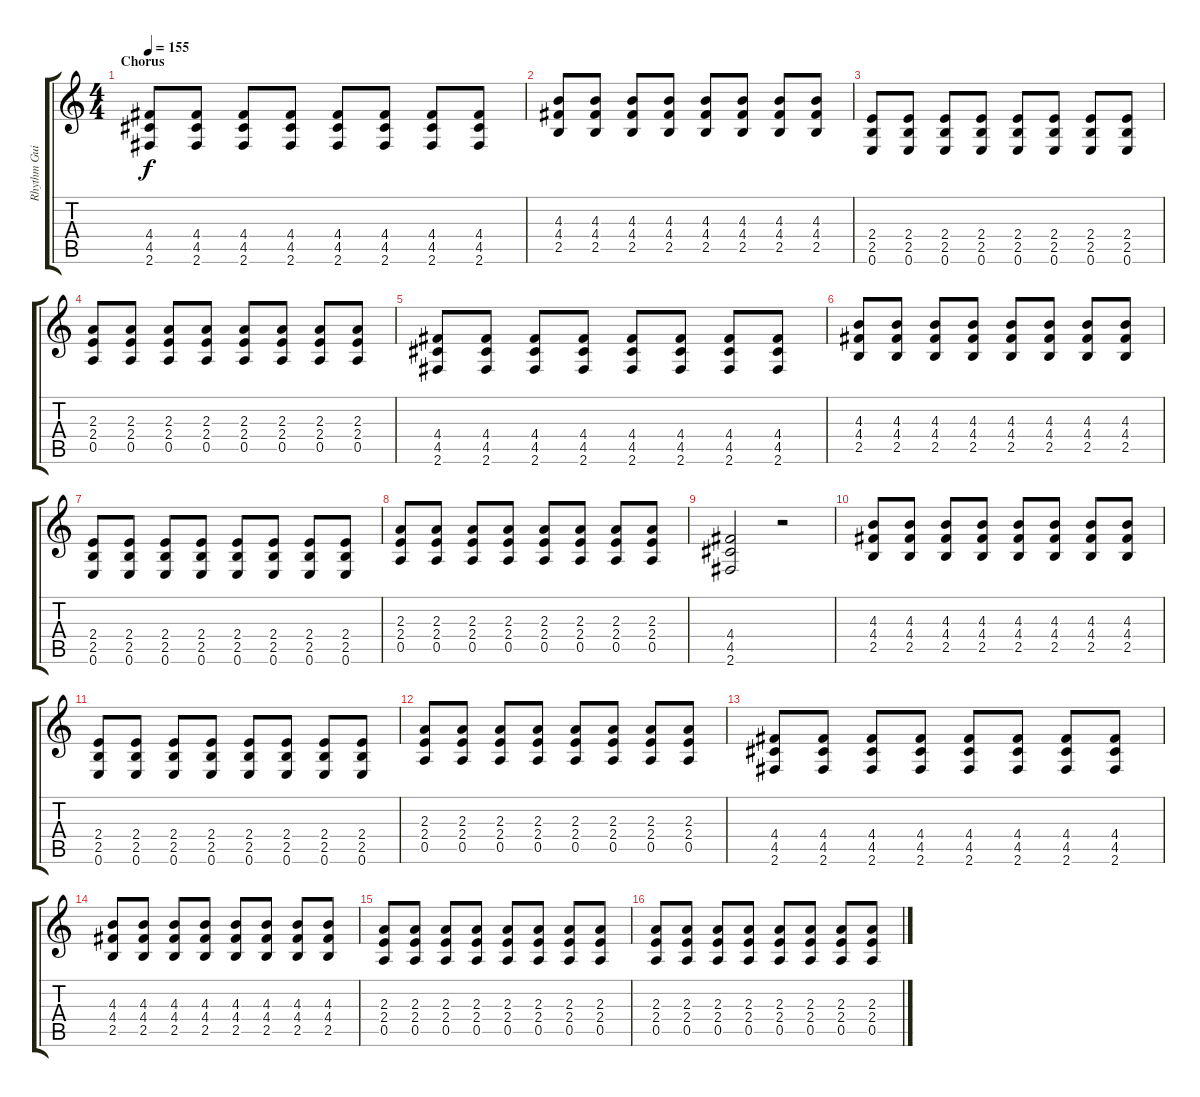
\track ("Rhythm Guitar" "Rhythm Gui") {instrument distortionguitar}
\staff {score tabs}
\tuning (E4 B3 G3 D3 A2 E2) {hide}
\ts (4 4)
\section ("" "Chorus")
\tempo 155
\clef g2
\ks c
(4.4 4.5 2.6).8{dy f} (4.4 4.5 2.6).8 (4.4 4.5 2.6).8 (4.4 4.5 2.6).8 (4.4 4.5 2.6).8 (4.4 4.5 2.6).8 (4.4 4.5 2.6).8 (4.4 4.5 2.6).8 |
(4.3 4.4 2.5).8 (4.3 4.4 2.5).8 (4.3 4.4 2.5).8 (4.3 4.4 2.5).8 (4.3 4.4 2.5).8 (4.3 4.4 2.5).8 (4.3 4.4 2.5).8 (4.3 4.4 2.5).8 |
(2.4 2.5 0.6).8 (2.4 2.5 0.6).8 (2.4 2.5 0.6).8 (2.4 2.5 0.6).8 (2.4 2.5 0.6).8 (2.4 2.5 0.6).8 (2.4 2.5 0.6).8 (2.4 2.5 0.6).8 |
(2.3 2.4 0.5).8 (2.3 2.4 0.5).8 (2.3 2.4 0.5).8 (2.3 2.4 0.5).8 (2.3 2.4 0.5).8 (2.3 2.4 0.5).8 (2.3 2.4 0.5).8 (2.3 2.4 0.5).8 |
(4.4 4.5 2.6).8 (4.4 4.5 2.6).8 (4.4 4.5 2.6).8 (4.4 4.5 2.6).8 (4.4 4.5 2.6).8 (4.4 4.5 2.6).8 (4.4 4.5 2.6).8 (4.4 4.5 2.6).8 |
(4.3 4.4 2.5).8 (4.3 4.4 2.5).8 (4.3 4.4 2.5).8 (4.3 4.4 2.5).8 (4.3 4.4 2.5).8 (4.3 4.4 2.5).8 (4.3 4.4 2.5).8 (4.3 4.4 2.5).8 |
(2.4 2.5 0.6).8 (2.4 2.5 0.6).8 (2.4 2.5 0.6).8 (2.4 2.5 0.6).8 (2.4 2.5 0.6).8 (2.4 2.5 0.6).8 (2.4 2.5 0.6).8 (2.4 2.5 0.6).8 |
(2.3 2.4 0.5).8 (2.3 2.4 0.5).8 (2.3 2.4 0.5).8 (2.3 2.4 0.5).8 (2.3 2.4 0.5).8 (2.3 2.4 0.5).8 (2.3 2.4 0.5).8 (2.3 2.4 0.5).8 |
(4.4 4.5 2.6).2 r.2 |
(4.3 4.4 2.5).8 (4.3 4.4 2.5).8 (4.3 4.4 2.5).8 (4.3 4.4 2.5).8 (4.3 4.4 2.5).8 (4.3 4.4 2.5).8 (4.3 4.4 2.5).8 (4.3 4.4 2.5).8 |
(2.4 2.5 0.6).8 (2.4 2.5 0.6).8 (2.4 2.5 0.6).8 (2.4 2.5 0.6).8 (2.4 2.5 0.6).8 (2.4 2.5 0.6).8 (2.4 2.5 0.6).8 (2.4 2.5 0.6).8 |
(2.3 2.4 0.5).8 (2.3 2.4 0.5).8 (2.3 2.4 0.5).8 (2.3 2.4 0.5).8 (2.3 2.4 0.5).8 (2.3 2.4 0.5).8 (2.3 2.4 0.5).8 (2.3 2.4 0.5).8 |
(4.4 4.5 2.6).8 (4.4 4.5 2.6).8 (4.4 4.5 2.6).8 (4.4 4.5 2.6).8 (4.4 4.5 2.6).8 (4.4 4.5 2.6).8 (4.4 4.5 2.6).8 (4.4 4.5 2.6).8 |
(4.3 4.4 2.5).8 (4.3 4.4 2.5).8 (4.3 4.4 2.5).8 (4.3 4.4 2.5).8 (4.3 4.4 2.5).8 (4.3 4.4 2.5).8 (4.3 4.4 2.5).8 (4.3 4.4 2.5).8 |
(2.3 2.4 0.5).8 (2.3 2.4 0.5).8 (2.3 2.4 0.5).8 (2.3 2.4 0.5).8 (2.3 2.4 0.5).8 (2.3 2.4 0.5).8 (2.3 2.4 0.5).8 (2.3 2.4 0.5).8 |
(2.3 2.4 0.5).8 (2.3 2.4 0.5).8 (2.3 2.4 0.5).8 (2.3 2.4 0.5).8 (2.3 2.4 0.5).8 (2.3 2.4 0.5).8 (2.3 2.4 0.5).8 (2.3 2.4 0.5).8
